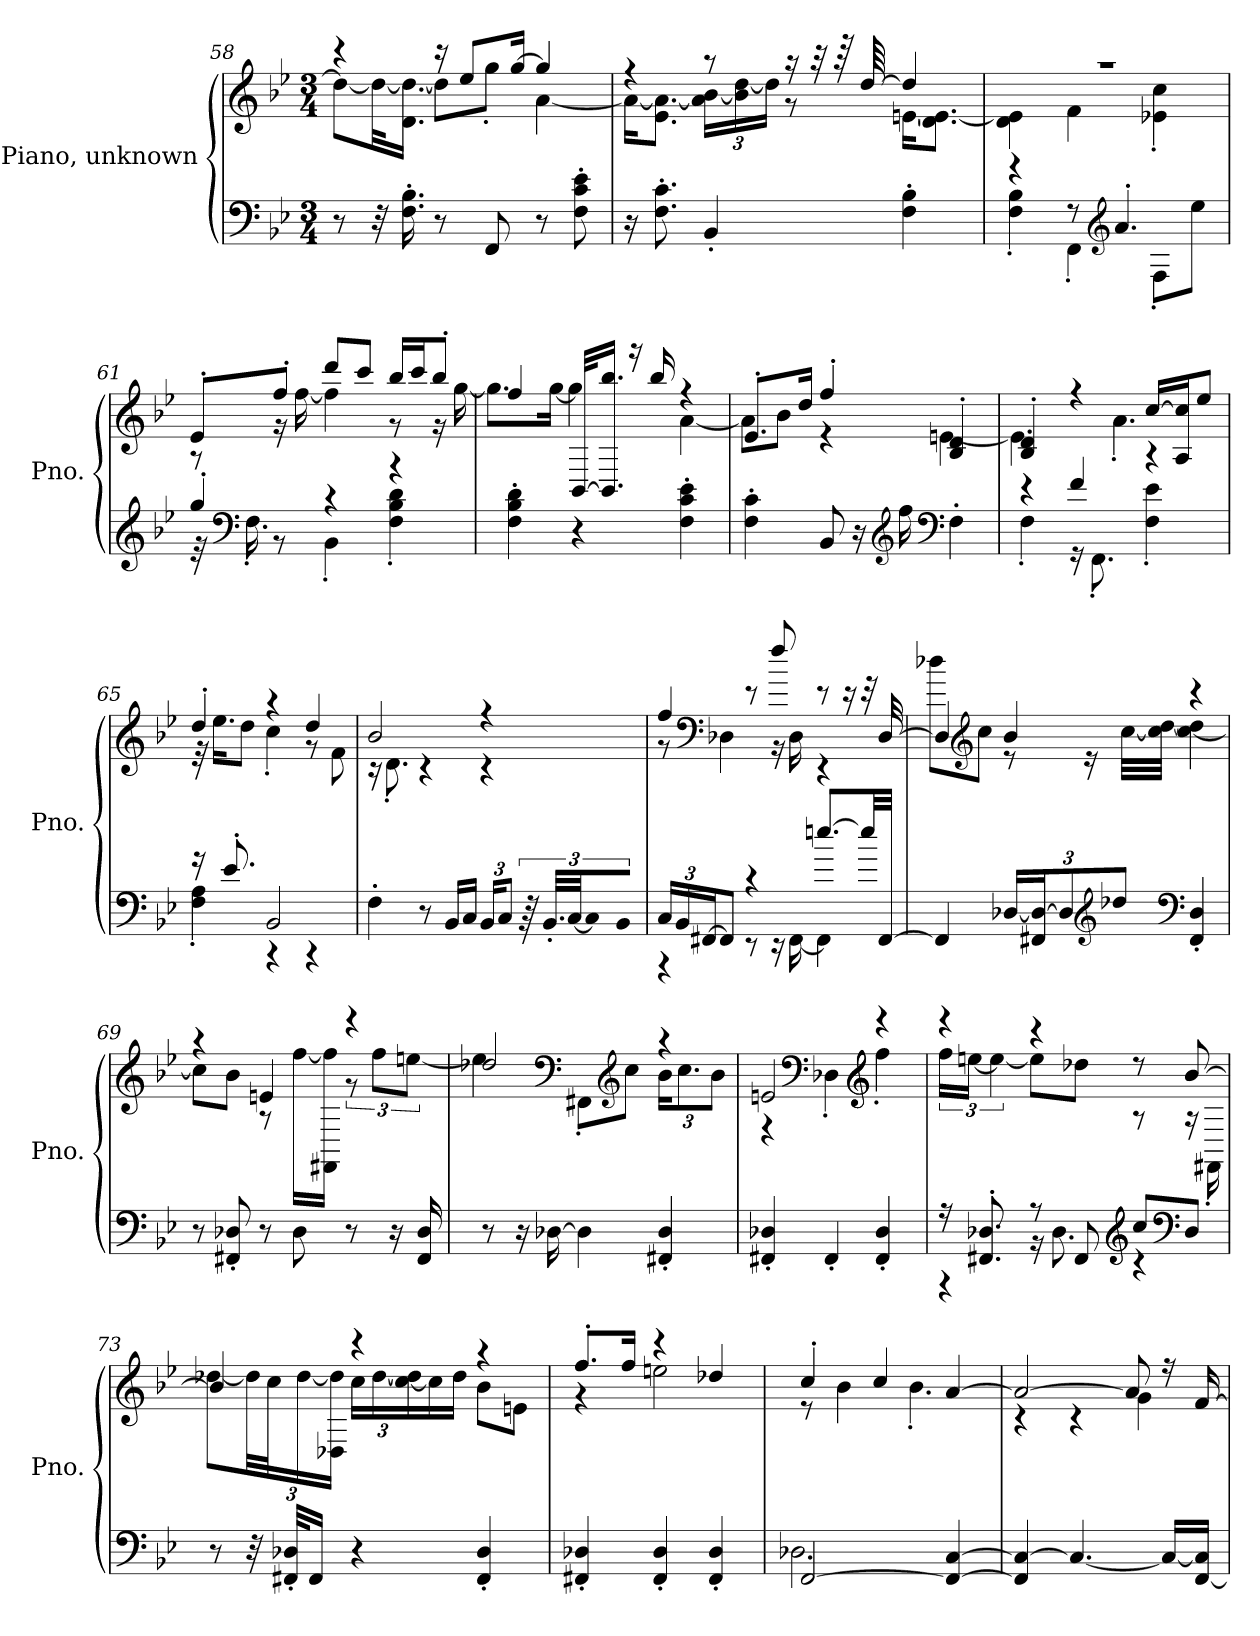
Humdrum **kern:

**kern	**kern
*part1	*part1
*staff2	*staff1
*I"Piano, unknown	*
*I'Pno.	*
!!LO:LB:g=z
*clefF4	*clefG2
*k[b-e-]	*k[b-e-]
*M3/4	*M3/4
=58	=58
*	*^
8r	4r	8dd\L_
32r	.	32dd\KL_
16.F\' 16.B-\'	.	16.d\ 16.dd\_JJ
8r	16r	8dd\L]
.	8ee-/L	.
8FF/	.	8gg'\J
.	[16gg/Jk	.
8r	4gg/]	[4a\
8F\' 8c\' 8e-\'	.	.
=59	=59	=59
16r	4r	16a\KL_
8.F\' 8.c\'	.	8.e-\ 8.a\_J
*	*	*Xbrackettup
4BB-'/	8r	24a\] [24b-\LL
.	.	24b-\] [24dd\
.	.	24dd\JJ]
.	16r	8r
.	32r	.
.	64r	.
.	[64dd/	.
4F\' 4B-\'	4dd/]	[16en\KL
.	.	8.d\ 8.e\_J
=60	=60	=60
*^	*	*
4r	4F\' 4B-\'	2.r	4d\ 4e\]
8r	4FF'\	.	4f\
*clefG2	*	*	*
4.a'/	.	.	.
.	8F'\L	.	4e-X\' 4cc\'
.	8ee-\J	.	.
!!LO:LB:g=z	!!
=61	=61	=61	=61
4gg'/	32r	8e-'/L	8r
*clefF4	*	*	*
.	16.F'\	.	.
.	8r	8ff'/J	16r
.	.	.	[16ff\
4r	4BB-'\	8ddd/L	4ff\]
.	.	8ccc/J	.
4r	4F\' 4B-\' 4d\'	16bb-/LL	8r
.	.	16ccc/J	.
.	.	8bb-'/J	16r
.	.	.	[16gg\
*v	*v	*	*
=62	=62	=62
4F\' 4B-\' 4d\'	4ff/	8.gg\L]
.	.	[16gg\Jk
4r	[32BB-/KLL	4gg\]
.	16.BB-/] 16.bb-/JJ	.
.	16r	.
.	16bb-/	.
4F\' 4c\' 4e-\'	4r	[4a\
=63	=63	=63
4F\' 4c\'	8.e-'/L	8a\L]
.	.	8b-\J
.	16dd/Jk	.
8BB-/	4ff'/	4r
16r	.	.
*clefG2	*	*
16ff\	.	.
*clefF4	*	*
4F'\	4B-/' 4d/'	[4en\
!!LO:PB:g=z	!!
=64	=64	=64
*^	*	*
4r	4F'\	4B-/' 4d/'	4.e\]
4f/	16r	4r	.
.	8.FF'\	.	.
.	.	.	4.a'\
4r	4F\' 4e-\'	[16cc/LL	.
.	.	16A/ 16cc/]J	.
.	.	8ee-/J	.
=65	=65	=65	=65
16r	4F\' 4A\'	4dd'/	32r
.	.	.	16.ee-\KL
8.e-'/	.	.	.
.	.	.	8dd\J
2BB-/	4r	4r	4cc'\
.	4r	4dd/	8r
.	.	.	8f\
*v	*v	*	*
=66	=66	=66
4F'\	2b-/	16r
.	.	8.d'\
8r	.	4r
16BB-/LL	.	.
16C/JJ	.	.
*Xbrackettup	*	*
24BB-/KL	4r	4r
12C/J	.	.
*brackettup	*	*
96r	.	.
48.BB-'/LLL	.	.
[48C/	.	.
32C/]	.	.
32BB-/JJJ	.	.
=67	=67	=67
*Xbrackettup	*	*
*^	*	*
24C/LL	4r	4ff/	8r
24BB-/	.	.	.
[24FF#X/J	.	.	.
*	*	*clefF4	*
8FF#/J]	.	.	4D-X\
4r	8r	8r	.
.	16r	8ff/	16r
.	[16FF#\	.	16D-\
[8.een/L	4FF#\]	8r	4r
.	.	16r	.
32ee/LL]	.	32r	.
[32FF#/JJJ	.	[32D-/	.
*v	*v	*	*
!!LO:LB:g=z	!!
=68	=68	=68
4FF#/]	4D-/]	8dd-X\L
*	*clefG2	*
.	.	8cc\J
[24D-X/LL	4b-/	8r
24FF#X/ 24D-/_J	.	.
12D-/]	.	.
.	.	16r
*clefG2	*	*
12dd-X/J	.	.
.	.	[32cc\LLL
.	.	32cc\] [32dd-\JJJ
*clefF4	*	*
4FF#/' 4D-/'	4r	[4cc\ 4dd-\]
=69	=69	=69
8r	4r	8cc\L]
8FF#X/' 8D-X/'	.	8b-\J
8r	4en/	8r
8D-\	.	[16ff\LL
.	.	16FF#X\ 16ff\]JJ
*	*	*brackettup
8r	4r	12r
.	.	12ff\L
16r	.	.
.	.	[12een\J
16FF#/ 16D-/	.	.
=70	=70	=70
8r	2dd-X/	4ee\]
16r	.	.
[16D-X\	.	.
*	*clefF4	*
4D-\]	.	8FF#X'\L
*	*clefG2	*
.	.	8cc\J
*	*	*Xbrackettup
4FF#X/' 4D-/'	4r	24b-\KL
.	.	12.cc\
.	.	12b-\J
!!LO:LB:g=z	!!
=71	=71	=71
4FF#X/' 4D-X/'	2en/	4r
*	*clefF4	*
4FF#'/	.	4D-X'\
*	*clefG2	*
4FF#/' 4D-/'	4r	4ff'\
=72	=72	=72
*^	*	*
*	*	*	*brackettup
16r	4r	4r	24ff\LL
.	.	.	[24een\JJ
8.FF#X/' 8.D-X/'	.	.	.
.	.	.	6ee\_
8r	16r	4r	8ee\L]
.	8.D-\	.	.
8FF#/	.	.	8dd-X\J
*clefG2	*	*	*
8cc/L	4r	8r	8r
*clefF4	*	*	*
8D-/J	.	[8b-/	16r
.	.	.	16FF#X'\
*v	*v	*	*
=73	=73	=73
8r	4b-/]	[8dd-X\L
*	*	*Xbrackettup
32r	.	48dd-\LL]
.	.	48cc\J
32FF#X/' 32D-X/'KLL	.	.
.	.	[24dd-\
16FF#/JJ	.	.
.	.	24D-X\ 24dd-\]JJ
4r	4r	24cc\LL
.	.	[24dd-\
.	.	[24cc\ 24dd-\]
.	.	16cc\]
.	.	16dd-\JJ
4FF#/' 4D-/'	4r	8b-\L
.	.	8en\J
!!LO:LB:g=z	!!
=74	=74	=74
4FF#X/' 4D-X/'	8.ff'/L	4r
.	16ff/Jk	.
4FF#/' 4D-/'	4r	2een\
4FF#/' 4D-/'	4dd-X/	.
=75	=75	=75
*^	*	*
[2FF/	2.D-X\	4cc'/	8r
.	.	.	4b-\
.	.	4cc/	.
.	.	.	4.b-'\
4FF/_ [4C/	.	[4a/	.
*v	*v	*	*
=76	=76	=76
4FF/] 4C/_	2a/_	4r
4.C/_	.	4r
.	8a/]	4g\
16C/LL_	16r	.
[16FF/ 16C/]JJ	[16f/	.
*	*v	*v
=	=
*-	*-
